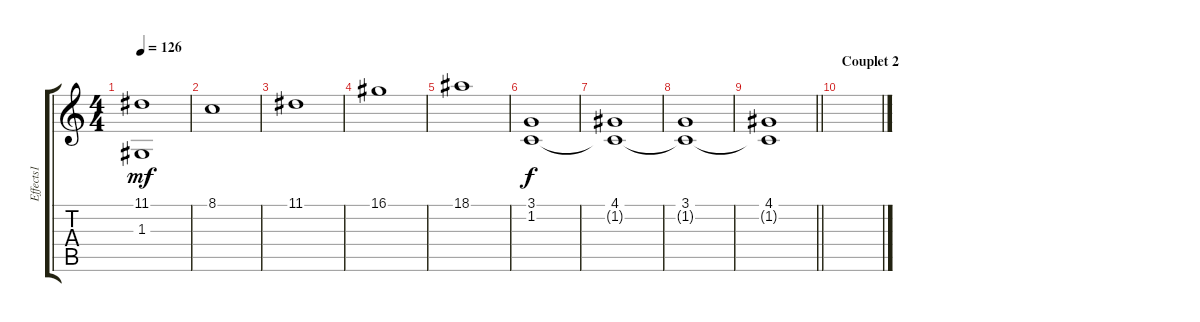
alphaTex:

\track ("Effects1" "Effects1") {instrument pad2warm}
\staff {score tabs}
\tuning (E4 B3 G3 D3 A2 E2) {hide}
\ts (4 4)
\tempo 126
\clef g2
\ks c
(11.1 1.3).1{dy mf} |
8.1.1 |
11.1.1 |
16.1.1 |
18.1.1 |
(3.1 1.2).1{dy f} |
(4.1 1.2{t}).1 |
(3.1 1.2{t}).1 |
\barLineRight lightlight
(4.1 1.2{t}).1 |
\section ("" "Couplet 2")
